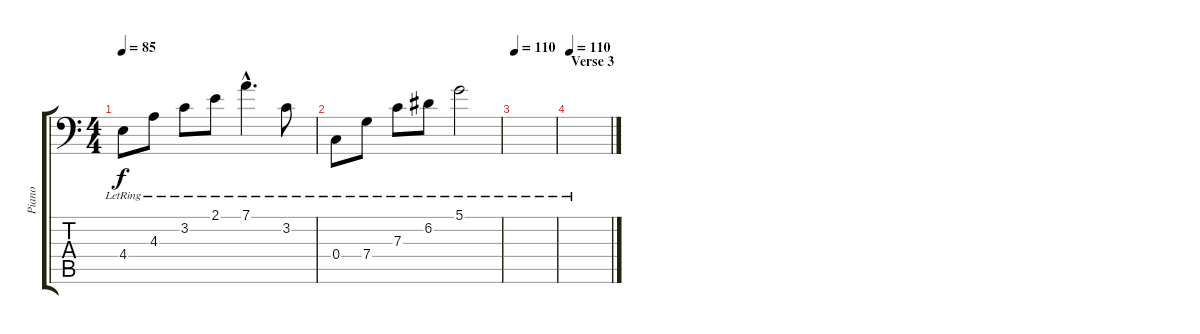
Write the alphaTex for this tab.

\track ("Piano" "Piano") {instrument electricgrandpiano}
\staff {score tabs}
\tuning (D4 A3 F3 C3 G1 D1) {hide}
\ts (4 4)
\tempo 85
\clef f4
\ks c
4.4{lr}.8{dy f} 4.3{lr}.8 3.2{lr}.8 2.1{lr}.8 7.1{hac lr}.4{d} 3.2{lr}.8 |
0.4{lr}.8 7.4{lr}.8 7.3{lr}.8 6.2{lr}.8 5.1{lr}.2 |
\tempo 110
|
\section ("" "Verse 3")
\tempo 110
